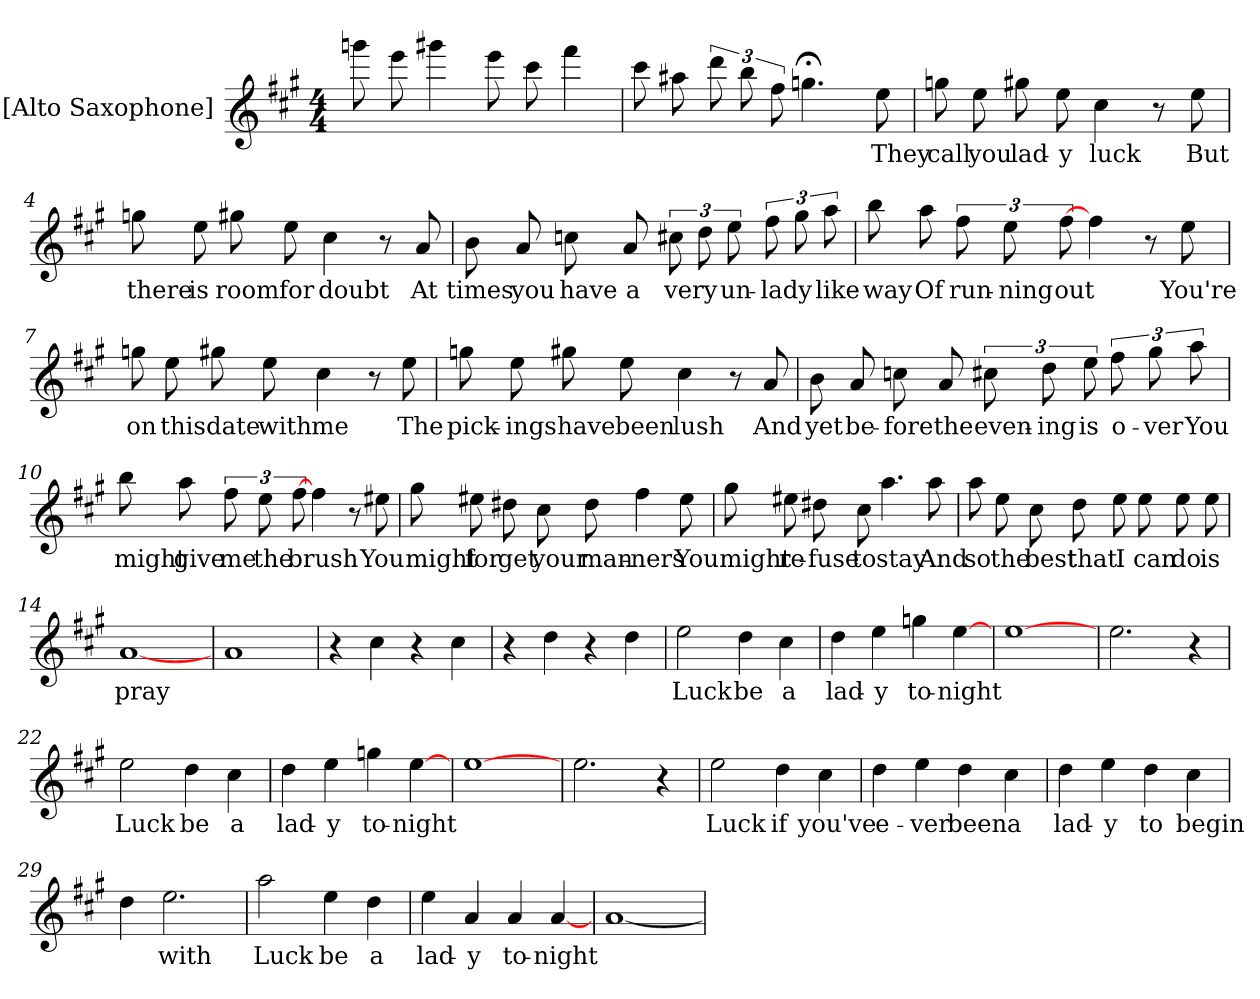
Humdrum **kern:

**kern	**text
*part1	*part1
*staff1	*staff1
*I"[Alto Saxophone]	*
*I'A Sax	*
*clefG2	*
*ITrd5c9	*
*k[]	*
*C:	*
*M4/4	*
=1	=1
8bb-L	.
8gg	.
4bb	.
8ggL	.
8ee	.
4aa	.
=2	=2
8eeL	.
8cc#	.
12ffL	.
12dd	.
12a	.
4.b-;	.
8g	-They
=3	=3
8b-L	-call
8g	-you
8b	-lad-
8g	-y
4e	-luck
8r	.
8g	-But
=4	=4
8b-L	-there
8g	-is
8b	-room
8g	-for
4e	-doubt
8r	.
8c	-At
!!LO:LB:g=z
=5	=5
8dL	-times
8c	-you
8e-	-have
8c	-a
12eL	-very
12f	.
12g	-un-
12aL	-lady
12b	.
12cc	-like
=6	=6
8ddL	-way
8cc	-Of
12aL	-run-
12g	-ning
[12a	-out
4a	.
8r	.
8g	-You're
=7	=7
8b-L	-on
8g	-this
8b	-date
8g	-with
4e	-me
8r	.
8g	-The
=8	=8
8b-L	-pick-
8g	-ings
8b	-have
8g	-been
4e	-lush
8r	.
8c	-And
!!LO:LB:g=z
=9	=9
8dL	-yet
8c	-be-
8e-	-fore
8c	-the
12eL	-even-
12f	-ing
12g	-is
12aL	-o-
12b	-ver
12cc	-You
=10	=10
8ddL	-might
8cc	-give
12aL	-me
12g	-the
[12a	-brush
4a	.
8r	.
8g#	-You
=11	=11
8bL	-might
8g#	-for
8f#	-get
8e	-your
8f#L	-man-
4a	-ners
8g#	-You
=12	=12
8bL	-might
8g#	-re-
8f#	-fuse
8e	-to
4.cc	-stay
8cc	-And
!!LO:LB:g=z
=13	=13
8ccL	-so
8g	-the
8e	-best
8f	-that
8gL	-I
8g	-can
8g	-do
8g	-is
=14	=14
[1c	-pray
=15	=15
1c	.
=16	=16
4r	.
4e	.
4r	.
4e	.
!!LO:LB:g=z
=17	=17
4r	.
4f	.
4r	.
4f	.
=18	=18
2g	-Luck
4f	-be
4e	-a
=19	=19
4f	-lad-
4g	-y
4b-	-to-
[4g	-night
=20	=20
[1g	.
!!LO:LB:g=z
=21	=21
2.g	.
4r	.
=22	=22
2g	-Luck
4f	-be
4e	-a
=23	=23
4f	-lad-
4g	-y
4b-	-to-
[4g	-night
=24	=24
[1g	.
!!LO:LB:g=z
=25	=25
2.g	.
4r	.
=26	=26
2g	-Luck
4f	-if
4e	-you've
=27	=27
4f	-e-
4g	-ver
4f	-been
4e	-a
=28	=28
4f	-lad-
4g	-y
4f	-to
4e	-begin
!!LO:LB:g=z
=29	=29
4f	.
2.g	-with
=30	=30
2cc	-Luck
4g	-be
4f	-a
=31	=31
4g	-lad-
4c	-y
4c	-to-
[4c	-night
=32	=32
[1c	.
=	=
*-	*-
